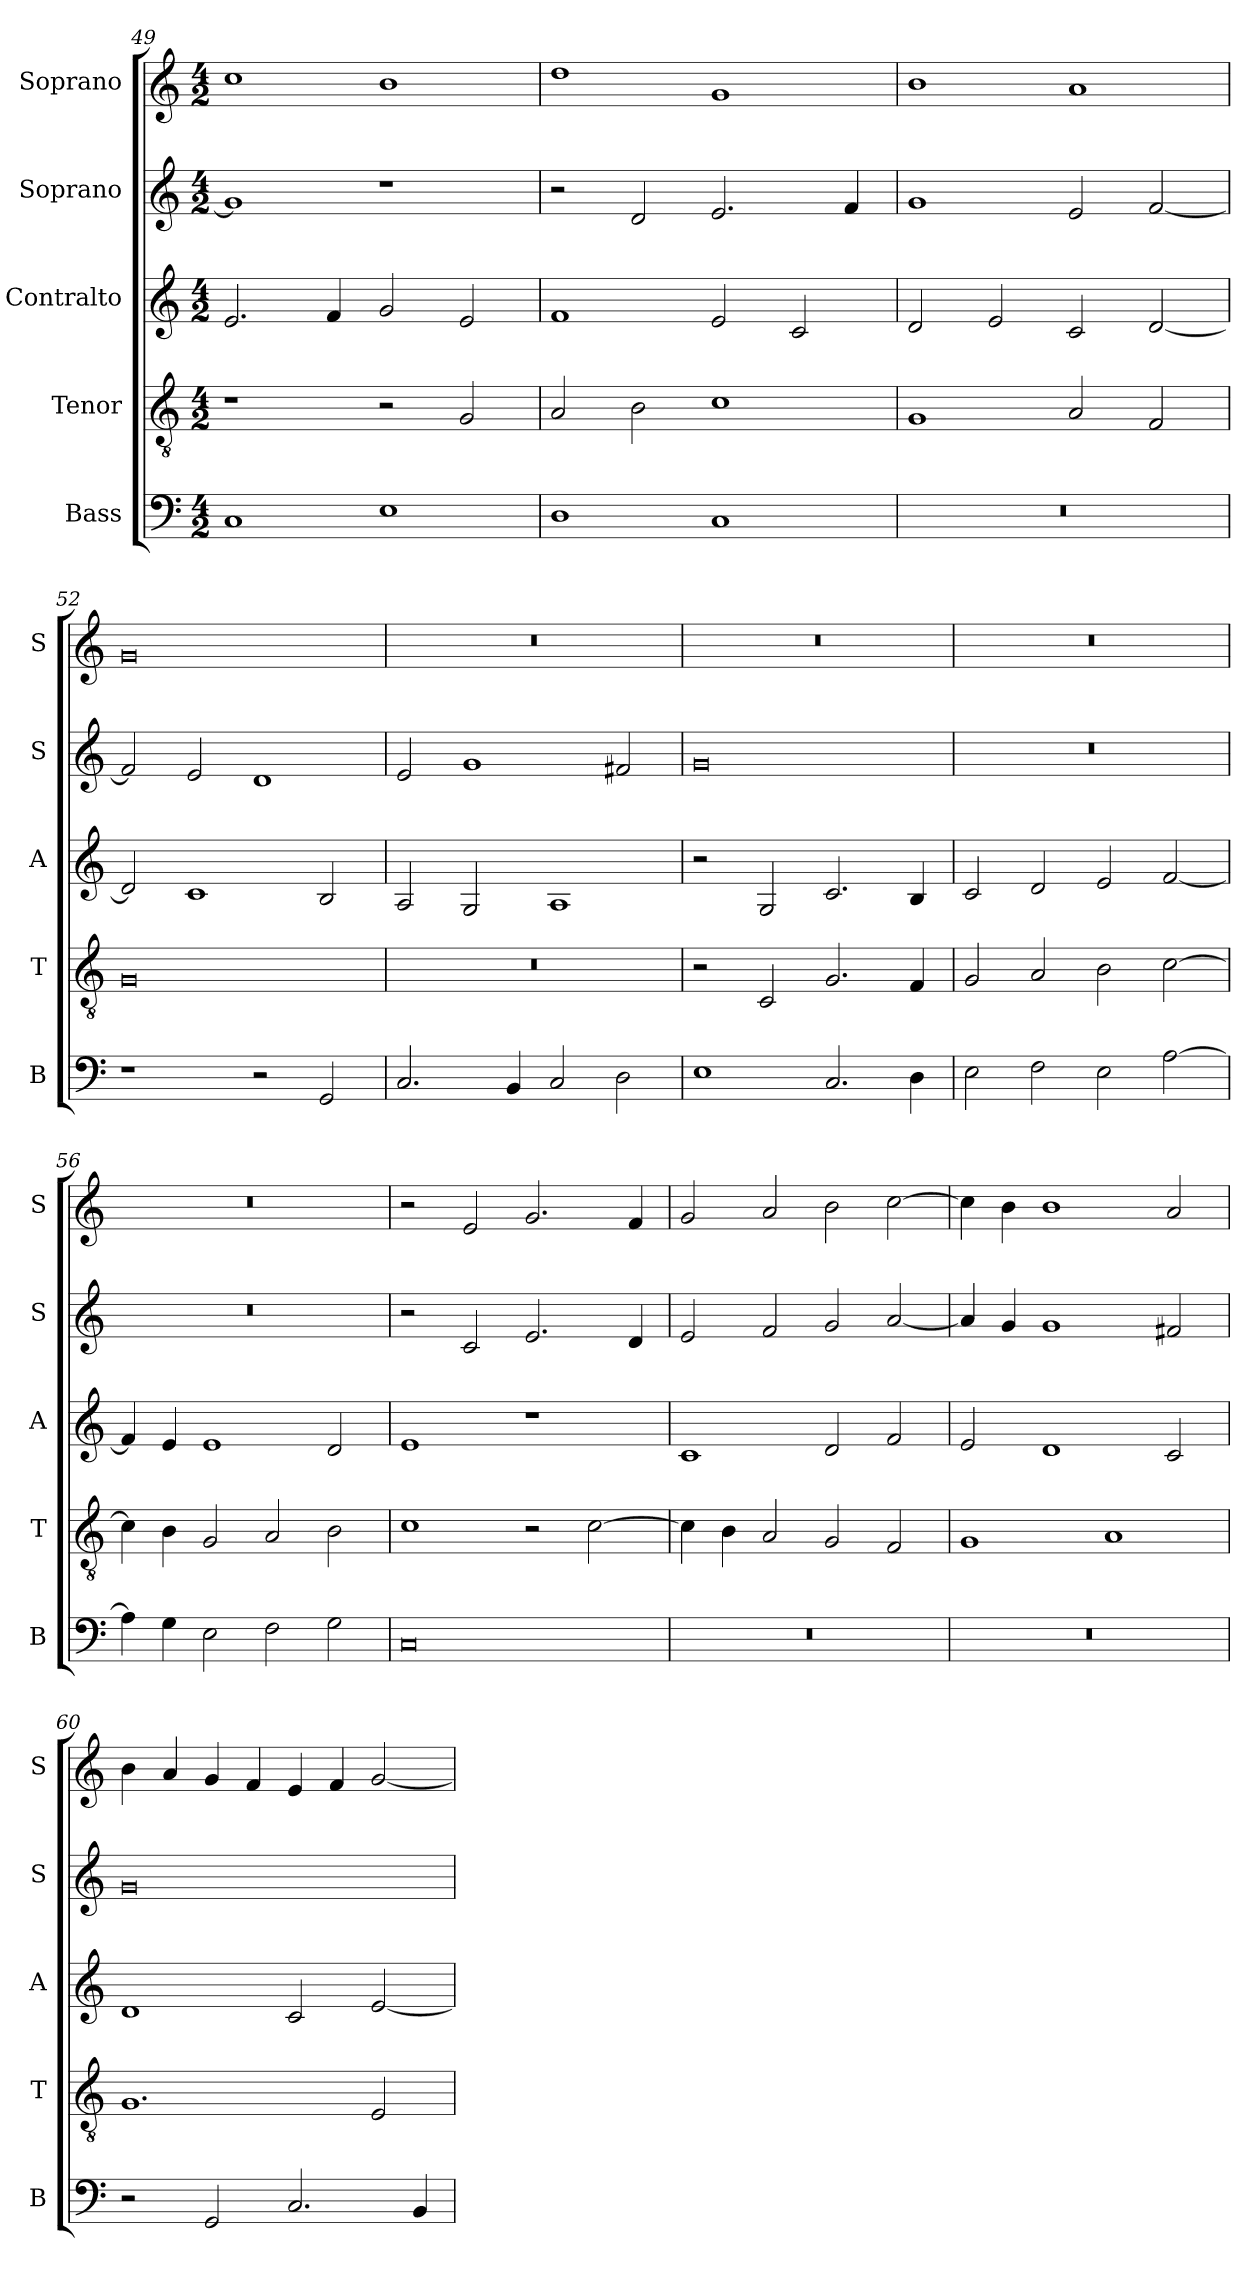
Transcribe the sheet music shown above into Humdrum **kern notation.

**kern	**kern	**kern	**kern	**kern
*part5	*part4	*part3	*part2	*part1
*staff5	*staff4	*staff3	*staff2	*staff1
*I"Bass	*I"Tenor	*I"Contralto	*I"Soprano	*I"Soprano
*I'B	*I'T	*I'A	*I'S	*I'S
*clefF4	*clefGv2	*clefG2	*clefG2	*clefG2
*k[]	*k[]	*k[]	*k[]	*k[]
*E:phr	*E:phr	*E:phr	*E:phr	*E:phr
*M4/2	*M4/2	*M4/2	*M4/2	*M4/2
=49	=49	=49	=49	=49
1C	1r	2.e	1g]	1cc
.	.	4f	.	.
1E	2r	2g	1r	1b
.	2G	2e	.	.
=50	=50	=50	=50	=50
1D	2A	1f	2r	1dd
.	2B	.	2d	.
1C	1c	2e	2.e	1g
.	.	2c	.	.
.	.	.	4f	.
=51	=51	=51	=51	=51
0r	1G	2d	1g	1b
.	.	2e	.	.
.	2A	2c	2e	1a
.	2F	[2d	[2f	.
=52	=52	=52	=52	=52
1r	0G	2d]	2f]	0g
.	.	1c	2e	.
2r	.	.	1d	.
2GG	.	2B	.	.
=53	=53	=53	=53	=53
2.C	0r	2A	2e	0r
.	.	2G	1g	.
4BB	.	.	.	.
2C	.	1A	.	.
2D	.	.	2f#X	.
=54	=54	=54	=54	=54
1E	2r	2r	0g	0r
.	2C	2G	.	.
2.C	2.G	2.c	.	.
4D	4F	4B	.	.
=55	=55	=55	=55	=55
2E	2G	2c	0r	0r
2F	2A	2d	.	.
2E	2B	2e	.	.
[2A	[2c	[2f	.	.
=56	=56	=56	=56	=56
4A]	4c]	4f]	0r	0r
4G	4B	4e	.	.
2E	2G	1e	.	.
2F	2A	.	.	.
2G	2B	2d	.	.
=57	=57	=57	=57	=57
0C	1c	1e	2r	2r
.	.	.	2c	2e
.	2r	1r	2.e	2.g
.	[2c	.	.	.
.	.	.	4d	4f
=58	=58	=58	=58	=58
0r	4c]	1c	2e	2g
.	4B	.	.	.
.	2A	.	2f	2a
.	2G	2d	2g	2b
.	2F	2f	[2a	[2cc
=59	=59	=59	=59	=59
0r	1G	2e	4a]	4cc]
.	.	.	4g	4b
.	.	1d	1g	1b
.	1A	.	.	.
.	.	2c	2f#X	2a
=60	=60	=60	=60	=60
2r	1.G	1d	0g	4b
.	.	.	.	4a
2GG	.	.	.	4g
.	.	.	.	4f
2.C	.	2c	.	4e
.	.	.	.	4f
.	2E	[2e	.	[2g
4BB	.	.	.	.
=	=	=	=	=
*-	*-	*-	*-	*-
